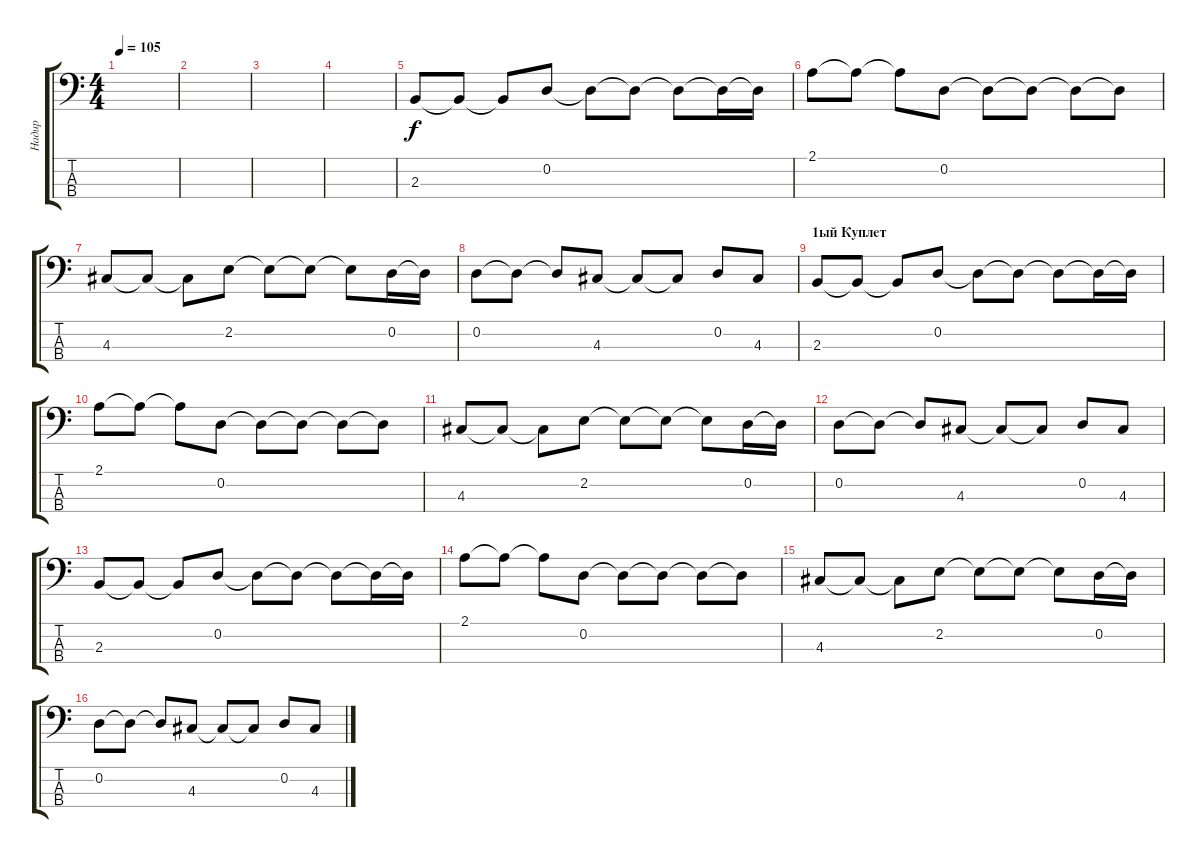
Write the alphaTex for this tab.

\track ("Надир" "Надир") {instrument electricbassfinger}
\staff {score tabs}
\tuning (G2 D2 A1 E1) {hide}
\ts (4 4)
\tempo 105
\clef f4
\ks c
|
|
|
|
2.3.8 2.3{t}.8 2.3{t}.8 0.2.8 0.2{t}.8 0.2{t}.8 0.2{t}.8 0.2{t}.16 0.2{t}.16 |
2.1.8 2.1{t}.8 2.1{t}.8 0.2.8 0.2{t}.8 0.2{t}.8 0.2{t}.8 0.2{t}.8 |
4.3.8 4.3{t}.8 4.3{t}.8 2.2.8 2.2{t}.8 2.2{t}.8 2.2{t}.8 0.2.16 0.2{t}.16 |
0.2.8 0.2{t}.8 0.2{t}.8 4.3.8 4.3{t}.8 4.3{t}.8 0.2.8 4.3.8 |
\section ("" "1ый Куплет")
2.3.8 2.3{t}.8 2.3{t}.8 0.2.8 0.2{t}.8 0.2{t}.8 0.2{t}.8 0.2{t}.16 0.2{t}.16 |
2.1.8 2.1{t}.8 2.1{t}.8 0.2.8 0.2{t}.8 0.2{t}.8 0.2{t}.8 0.2{t}.8 |
4.3.8 4.3{t}.8 4.3{t}.8 2.2.8 2.2{t}.8 2.2{t}.8 2.2{t}.8 0.2.16 0.2{t}.16 |
0.2.8 0.2{t}.8 0.2{t}.8 4.3.8 4.3{t}.8 4.3{t}.8 0.2.8 4.3.8 |
2.3.8 2.3{t}.8 2.3{t}.8 0.2.8 0.2{t}.8 0.2{t}.8 0.2{t}.8 0.2{t}.16 0.2{t}.16 |
2.1.8 2.1{t}.8 2.1{t}.8 0.2.8 0.2{t}.8 0.2{t}.8 0.2{t}.8 0.2{t}.8 |
4.3.8 4.3{t}.8 4.3{t}.8 2.2.8 2.2{t}.8 2.2{t}.8 2.2{t}.8 0.2.16 0.2{t}.16 |
0.2.8 0.2{t}.8 0.2{t}.8 4.3.8 4.3{t}.8 4.3{t}.8 0.2.8 4.3.8
